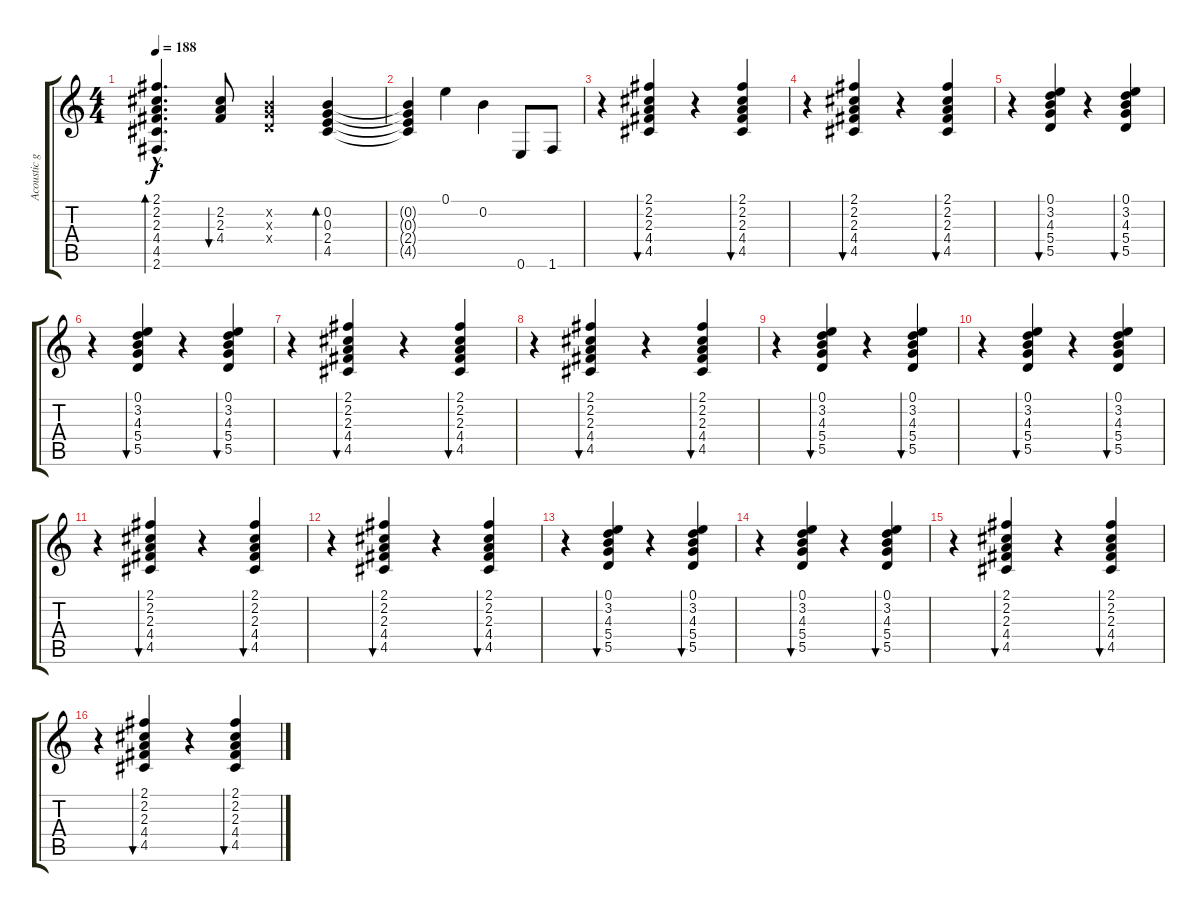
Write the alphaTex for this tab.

\track ("Acoustic guitar (Carmen)" "Acoustic g") {instrument acousticguitarnylon}
\staff {score tabs}
\tuning (E4 B3 G3 D3 A2 E2) {hide}
\ts (4 4)
\tempo 188
\clef g2
\ks c
(2.1{hac} 2.2{hac} 2.3{hac} 4.4{hac} 4.5{hac} 2.6{hac}).4{d bd 60 dy f} (2.2 2.3 4.4).8{bu 60} (0.2{x} 0.3{x} 0.4{x}).4 (0.2 0.3 2.4 4.5).4{bd 60} |
(0.2{t} 0.3{t} 2.4{t} 4.5{t}).4 0.1.4 0.2.4 0.6.8 1.6.8 |
r.4 (2.1 2.2 2.3 4.4 4.5).4{bu 60} r.4 (2.1 2.2 2.3 4.4 4.5).4{bu 60} |
r.4 (2.1 2.2 2.3 4.4 4.5).4{bu 60} r.4 (2.1 2.2 2.3 4.4 4.5).4{bu 60} |
r.4 (0.1 3.2 4.3 5.4 5.5).4{bu 60} r.4 (0.1 3.2 4.3 5.4 5.5).4{bu 60} |
r.4 (0.1 3.2 4.3 5.4 5.5).4{bu 60} r.4 (0.1 3.2 4.3 5.4 5.5).4{bu 60} |
r.4 (2.1 2.2 2.3 4.4 4.5).4{bu 60} r.4 (2.1 2.2 2.3 4.4 4.5).4{bu 60} |
r.4 (2.1 2.2 2.3 4.4 4.5).4{bu 60} r.4 (2.1 2.2 2.3 4.4 4.5).4{bu 60} |
r.4 (0.1 3.2 4.3 5.4 5.5).4{bu 60} r.4 (0.1 3.2 4.3 5.4 5.5).4{bu 60} |
r.4 (0.1 3.2 4.3 5.4 5.5).4{bu 60} r.4 (0.1 3.2 4.3 5.4 5.5).4{bu 60} |
r.4 (2.1 2.2 2.3 4.4 4.5).4{bu 60} r.4 (2.1 2.2 2.3 4.4 4.5).4{bu 60} |
r.4 (2.1 2.2 2.3 4.4 4.5).4{bu 60} r.4 (2.1 2.2 2.3 4.4 4.5).4{bu 60} |
r.4 (0.1 3.2 4.3 5.4 5.5).4{bu 60} r.4 (0.1 3.2 4.3 5.4 5.5).4{bu 60} |
r.4 (0.1 3.2 4.3 5.4 5.5).4{bu 60} r.4 (0.1 3.2 4.3 5.4 5.5).4{bu 60} |
r.4 (2.1 2.2 2.3 4.4 4.5).4{bu 60} r.4 (2.1 2.2 2.3 4.4 4.5).4{bu 60} |
r.4 (2.1 2.2 2.3 4.4 4.5).4{bu 60} r.4 (2.1 2.2 2.3 4.4 4.5).4{bu 60}
